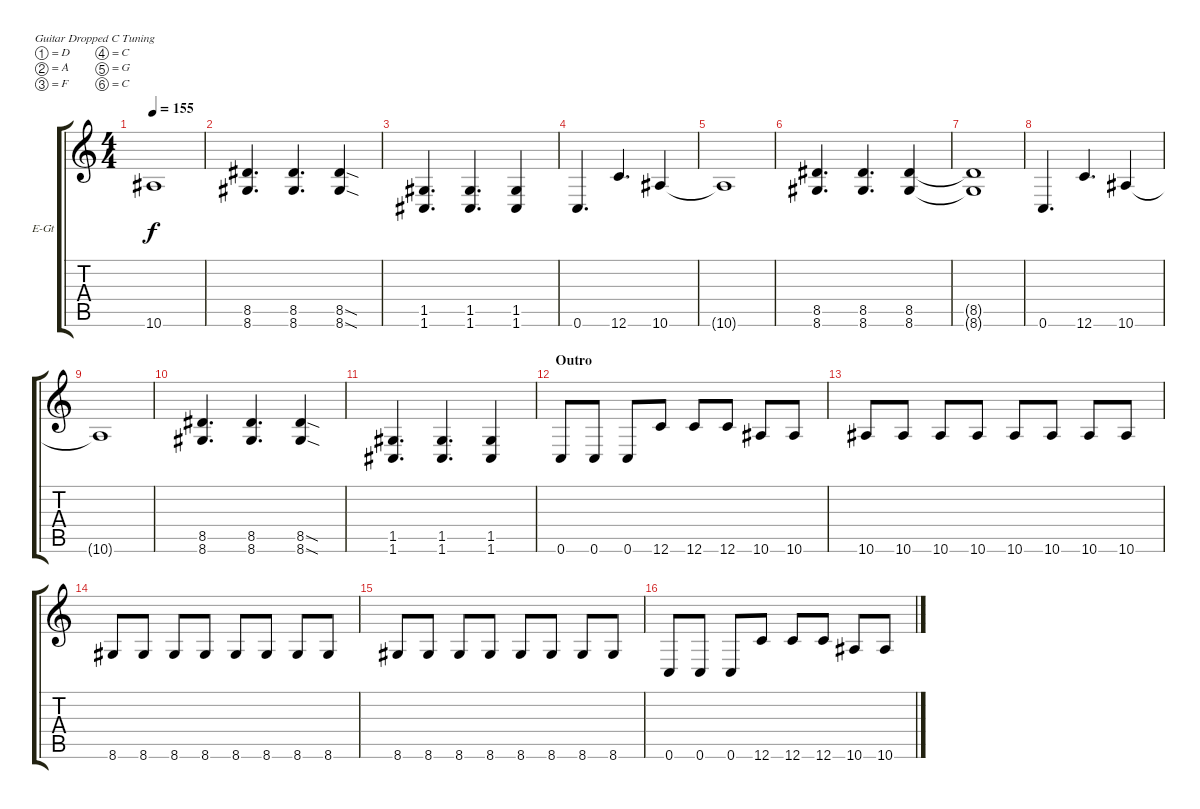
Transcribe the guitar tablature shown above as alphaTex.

\defaultSystemsLayout 4
\bracketExtendMode groupsimilarinstruments
\firstSystemTrackNameOrientation horizontal
\otherSystemsTrackNameOrientation horizontal
\track ("Alex" "E-Gt") {instrument distortionguitar}
\staff {score tabs}
\tuning (D4 A3 F3 C3 G2 C2)
\ts (4 4)
\tempo 155
\clef g2
\ks c
10.6{t}.1{dy f} |
(8.6 8.5).4{d} (8.5 8.6).4{d} (8.6{sod} 8.5{sod}).4 |
(1.6 1.5).4{d} (1.5 1.6).4{d} (1.6 1.5).4 |
0.6.4{d} 12.6.4{d} 10.6.4 |
10.6{t}.1 |
(8.6 8.5).4{d} (8.5 8.6).4{d} (8.6 8.5).4 |
(8.6{t} 8.5{t}).1 |
0.6.4{d} 12.6.4{d} 10.6.4 |
10.6{t}.1 |
(8.6 8.5).4{d} (8.5 8.6).4{d} (8.6{sod} 8.5{sod}).4 |
(1.6 1.5).4{d} (1.5 1.6).4{d} (1.6 1.5).4 |
\section ("" "Outro")
0.6.8 0.6.8 0.6.8 12.6.8 12.6.8 12.6.8 10.6.8 10.6.8 |
10.6.8 10.6.8 10.6.8 10.6.8 10.6.8 10.6.8 10.6.8 10.6.8 |
8.6.8 8.6.8 8.6.8 8.6.8 8.6.8 8.6.8 8.6.8 8.6.8 |
8.6.8 8.6.8 8.6.8 8.6.8 8.6.8 8.6.8 8.6.8 8.6.8 |
0.6.8 0.6.8 0.6.8 12.6.8 12.6.8 12.6.8 10.6.8 10.6.8
